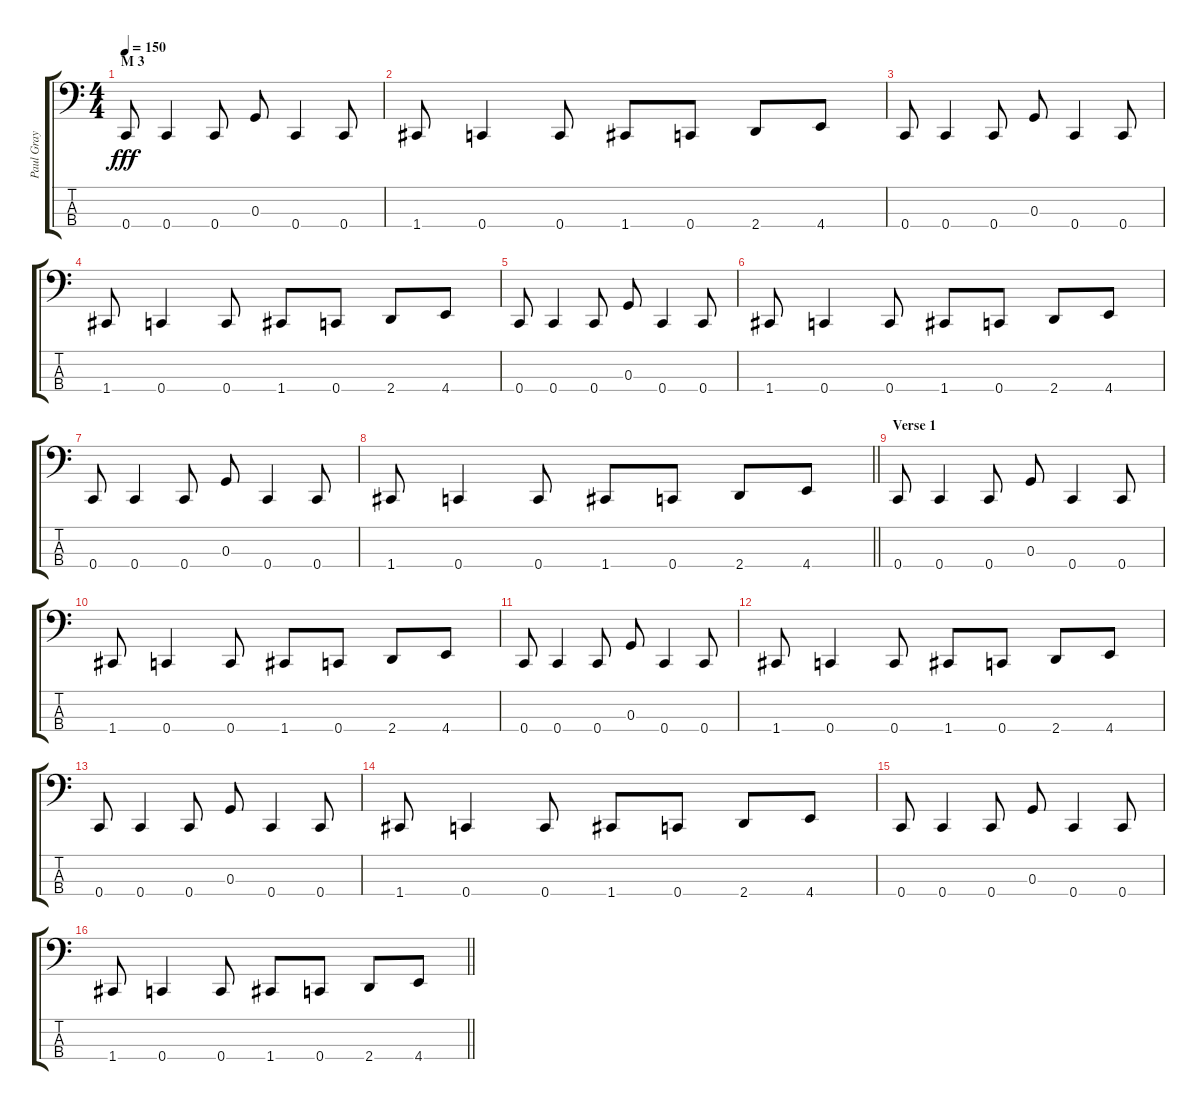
\track ("Paul Gray" "Paul Gray") {instrument electricbasspick}
\staff {score tabs}
\tuning (F2 C2 G1 C1) {hide}
\ts (4 4)
\section ("" "M 3")
\tempo 150
\clef f4
\ks c
0.4.8{dy fff} 0.4.4 0.4.8 0.3.8 0.4.4 0.4.8 |
1.4.8 0.4.4 0.4.8 1.4.8 0.4.8 2.4.8 4.4.8 |
0.4.8 0.4.4 0.4.8 0.3.8 0.4.4 0.4.8 |
1.4.8 0.4.4 0.4.8 1.4.8 0.4.8 2.4.8 4.4.8 |
0.4.8 0.4.4 0.4.8 0.3.8 0.4.4 0.4.8 |
1.4.8 0.4.4 0.4.8 1.4.8 0.4.8 2.4.8 4.4.8 |
0.4.8 0.4.4 0.4.8 0.3.8 0.4.4 0.4.8 |
\barLineRight lightlight
1.4.8 0.4.4 0.4.8 1.4.8 0.4.8 2.4.8 4.4.8 |
\section ("" "Verse 1")
0.4.8 0.4.4 0.4.8 0.3.8 0.4.4 0.4.8 |
1.4.8 0.4.4 0.4.8 1.4.8 0.4.8 2.4.8 4.4.8 |
0.4.8 0.4.4 0.4.8 0.3.8 0.4.4 0.4.8 |
1.4.8 0.4.4 0.4.8 1.4.8 0.4.8 2.4.8 4.4.8 |
0.4.8 0.4.4 0.4.8 0.3.8 0.4.4 0.4.8 |
1.4.8 0.4.4 0.4.8 1.4.8 0.4.8 2.4.8 4.4.8 |
0.4.8 0.4.4 0.4.8 0.3.8 0.4.4 0.4.8 |
\barLineRight lightlight
1.4.8 0.4.4 0.4.8 1.4.8 0.4.8 2.4.8 4.4.8
